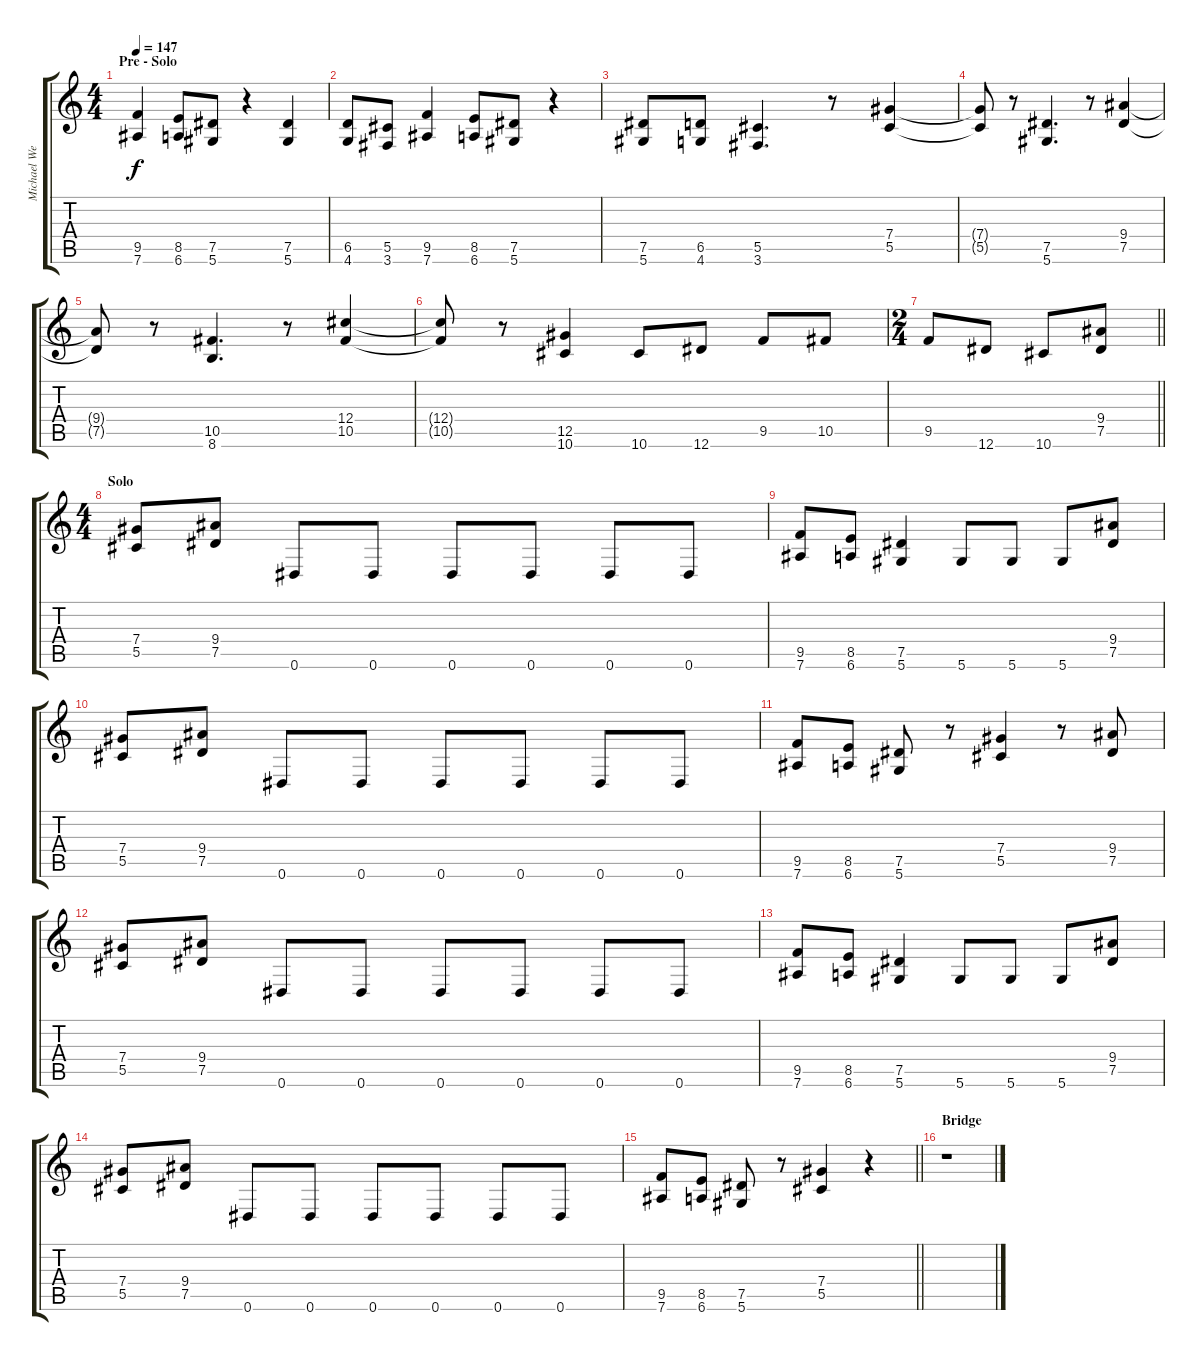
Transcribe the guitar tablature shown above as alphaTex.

\track ("Michael Weikath" "Michael We") {instrument distortionguitar}
\staff {score tabs}
\tuning (Eb4 Bb3 Gb3 Db3 Ab2 Eb2) {hide}
\ts (4 4)
\section ("" "Pre - Solo")
\tempo 147
\clef g2
\ks c
(9.5 7.6).4{dy f} (8.5 6.6).8 (7.5 5.6).8 r.4 (7.5 5.6).4 |
(6.5 4.6).8 (5.5 3.6).8 (9.5 7.6).4 (8.5 6.6).8 (7.5 5.6).8 r.4 |
(7.5 5.6).8 (6.5 4.6).8 (5.5 3.6).4{d} r.8 (7.4 5.5).4 |
(7.4{t} 5.5{t}).8 r.8 (7.5 5.6).4{d} r.8 (9.4 7.5).4 |
(9.4{t} 7.5{t}).8 r.8 (10.5 8.6).4{d} r.8 (12.4 10.5).4 |
(12.4{t} 10.5{t}).8 r.8 (12.5 10.6).4 10.6.8 12.6.8 9.5.8 10.5.8 |
\ts (2 4)
\barLineRight lightlight
9.5.8 12.6.8 10.6.8 (9.4 7.5).8 |
\ts (4 4)
\section ("" "Solo")
(7.4 5.5).8 (9.4 7.5).8 0.6.8 0.6.8 0.6.8 0.6.8 0.6.8 0.6.8 |
(9.5 7.6).8 (8.5 6.6).8 (7.5 5.6).4 5.6.8 5.6.8 5.6.8 (9.4 7.5).8 |
(7.4 5.5).8 (9.4 7.5).8 0.6.8 0.6.8 0.6.8 0.6.8 0.6.8 0.6.8 |
(9.5 7.6).8 (8.5 6.6).8 (7.5 5.6).8 r.8 (7.4 5.5).4 r.8 (9.4 7.5).8 |
(7.4 5.5).8 (9.4 7.5).8 0.6.8 0.6.8 0.6.8 0.6.8 0.6.8 0.6.8 |
(9.5 7.6).8 (8.5 6.6).8 (7.5 5.6).4 5.6.8 5.6.8 5.6.8 (9.4 7.5).8 |
(7.4 5.5).8 (9.4 7.5).8 0.6.8 0.6.8 0.6.8 0.6.8 0.6.8 0.6.8 |
\barLineRight lightlight
(9.5 7.6).8 (8.5 6.6).8 (7.5 5.6).8 r.8 (7.4 5.5).4 r.4 |
\section ("" "Bridge")
r.1
